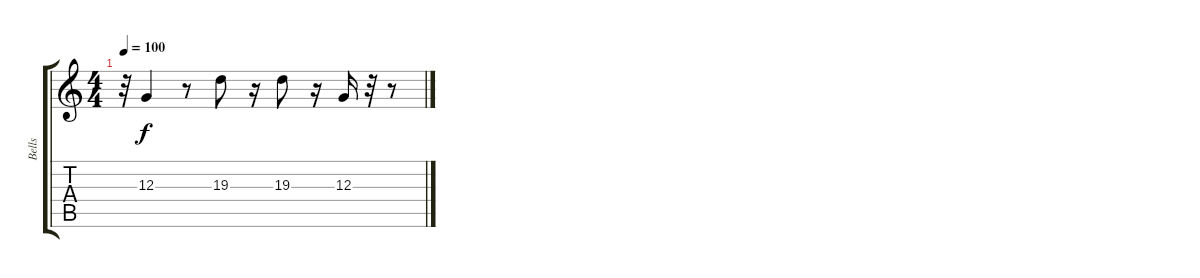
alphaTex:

\track ("Bells" "Bells") {instrument vibraphone}
\staff {score tabs}
\tuning (E4 B3 G3 D3 A2 E2) {hide}
\ts (4 4)
\tempo 100
\clef g2
\ks c
r.32{dy f} 12.3.4 r.8 19.3.8 r.16 19.3.8 r.16 12.3.16 r.32 r.8
